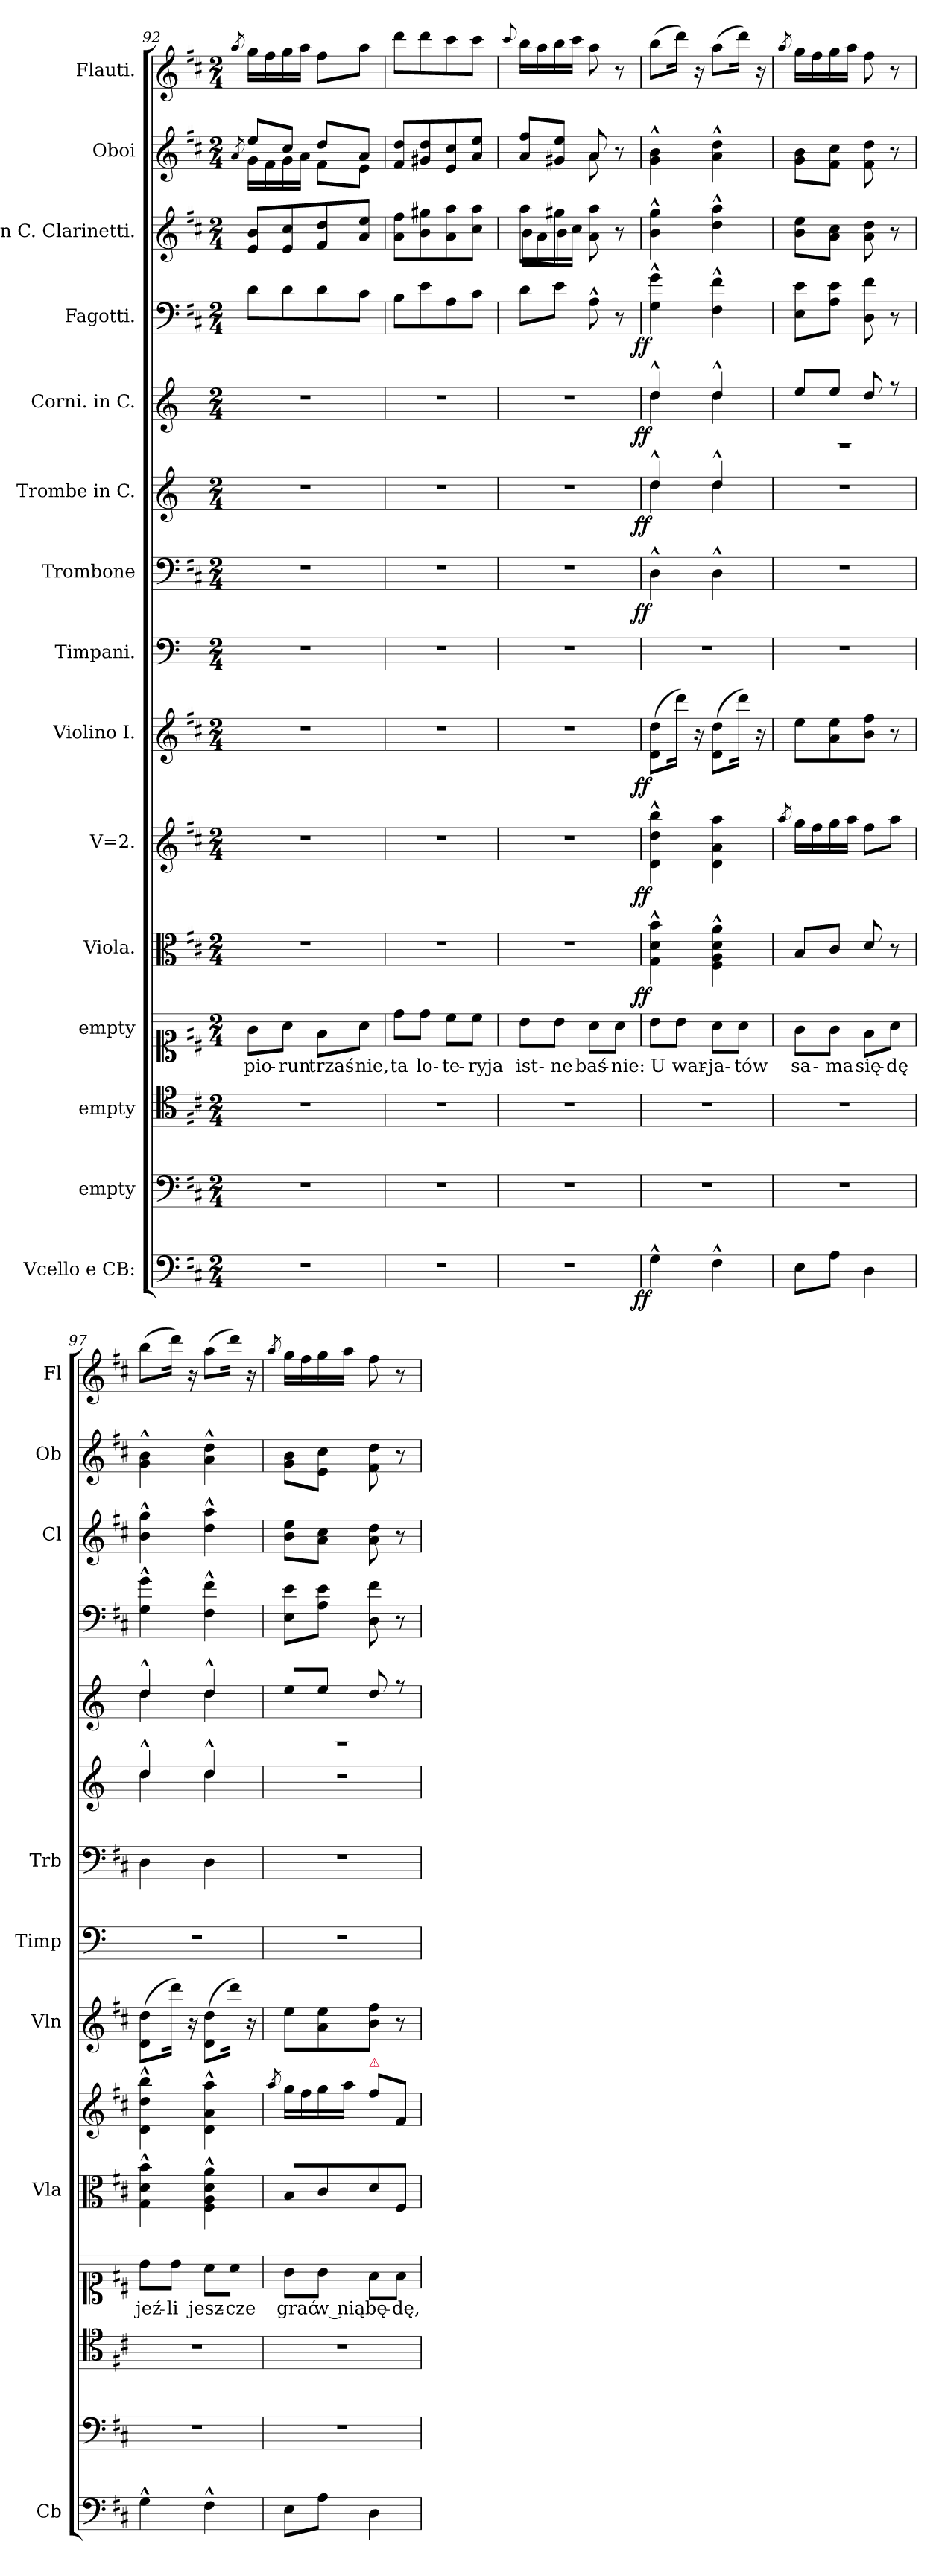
**kern	**dynam	**kern	**kern	**kern	**text	**kern	**dynam	**kern	**dynam	**kern	**dynam	**kern	**kern	**dynam	**kern	**dynam	**kern	**dynam	**kern	**dynam	**kern	**kern	**kern
*part15	*part15	*part14	*part13	*part12	*part12	*part11	*part11	*part10	*part10	*part9	*part9	*part8	*part7	*part7	*part6	*part6	*part5	*part5	*part4	*part4	*part3	*part2	*part1
*staff15	*staff15	*staff14	*staff13	*staff12	*staff12	*staff11	*staff11	*staff10	*staff10	*staff9	*staff9	*staff8	*staff7	*staff7	*staff6	*staff6	*staff5	*staff5	*staff4	*staff4	*staff3	*staff2	*staff1
*I"Vcello e CB:	*	*I"empty	*I"empty	*I"empty	*	*I"Viola.	*	*I"V=2.	*	*I"Violino I.	*	*I"Timpani.	*I"Trombone	*	*I"Trombe in C.	*	*I"Corni. in C.	*	*I"Fagotti.	*	*I"in C. Clarinetti.	*I"Oboi	*I"Flauti.
*I'Cb	*	*	*	*	*	*I'Vla	*	*	*	*I'Vln	*	*I'Timp	*I'Trb	*	*	*	*	*	*	*	*I'Cl	*I'Ob	*I'Fl
*clefF4	*	*clefF4	*clefC4	*clefC1	*	*clefC3	*	*clefG2	*	*clefG2	*	*clefF4	*clefF4	*	*clefG2	*	*clefG2	*	*clefF4	*	*clefG2	*clefG2	*clefG2
*k[f#c#]	*	*k[f#c#]	*k[f#c#]	*k[f#c#]	*	*k[f#c#]	*	*k[f#c#]	*	*k[f#c#]	*	*k[]	*k[f#c#]	*	*k[]	*	*k[]	*	*k[f#c#]	*	*k[f#c#]	*k[f#c#]	*k[f#c#]
*M2/4	*	*M2/4	*M2/4	*M2/4	*	*M2/4	*	*M2/4	*	*M2/4	*	*M2/4	*M2/4	*	*M2/4	*	*M2/4	*	*M2/4	*	*M2/4	*M2/4	*M2/4
=92	=92	=92	=92	=92	=92	=92	=92	=92	=92	=92	=92	=92	=92	=92	=92	=92	=92	=92	=92	=92	=92	=92	=92
*	*	*	*	*	*	*	*	*	*	*	*	*	*	*	*	*	*	*	*	*	*	*^	*
.	.	.	.	.	.	.	.	.	.	.	.	.	.	.	.	.	.	.	.	.	.	.	8qa/	8qaa/
2r	.	2r	2r	8g\L	pio-	2r	.	2r	.	2r	.	2r	2r	.	2r	.	2r	.	8d\L	.	8e/ 8b/L	8ee/L	16g\LL	16gg\LL
.	.	.	.	.	.	.	.	.	.	.	.	.	.	.	.	.	.	.	.	.	.	.	16f#\	16ff#\
.	.	.	.	8a\J	-run	.	.	.	.	.	.	.	.	.	.	.	.	.	8d\	.	8e/ 8cc#/	8cc#/J	16g\	16gg\
.	.	.	.	.	.	.	.	.	.	.	.	.	.	.	.	.	.	.	.	.	.	.	16a\JJ	16aa\JJ
.	.	.	.	8f#\L	trzaś-	.	.	.	.	.	.	.	.	.	.	.	.	.	8d\	.	8f#/ 8dd/	8dd/L	8f#\L	8ff#\L
.	.	.	.	8a\J	-nie,	.	.	.	.	.	.	.	.	.	.	.	.	.	8c#\J	.	8a/ 8ee/J	8a/J	8e\J	8aa\J
*	*	*	*	*	*	*	*	*	*	*	*	*	*	*	*	*	*	*	*	*	*	*v	*v	*
=93	=93	=93	=93	=93	=93	=93	=93	=93	=93	=93	=93	=93	=93	=93	=93	=93	=93	=93	=93	=93	=93	=93	=93
2r	.	2r	2r	8dd\L	ta	2r	.	2r	.	2r	.	2r	2r	.	2r	.	2r	.	8B\L	.	8a\ 8ff#\L	8f#/ 8dd/L	8ddd\L
.	.	.	.	8dd\J	lo-	.	.	.	.	.	.	.	.	.	.	.	.	.	8e\	.	8b\ 8gg#X\	8g#X/ 8dd/	8ddd\
.	.	.	.	8cc#\L	-te-	.	.	.	.	.	.	.	.	.	.	.	.	.	8A\	.	8a\ 8aa\	8e/ 8cc#/	8ccc#\
.	.	.	.	8cc#\J	-ryja	.	.	.	.	.	.	.	.	.	.	.	.	.	8c#\J	.	8cc#\ 8aa\J	8a/ 8ee/J	8ccc#\J
=94	=94	=94	=94	=94	=94	=94	=94	=94	=94	=94	=94	=94	=94	=94	=94	=94	=94	=94	=94	=94	=94	=94	=94
.	.	.	.	.	.	.	.	.	.	.	.	.	.	.	.	.	.	.	.	.	.	.	8qqccc#/
*	*	*	*	*	*	*	*	*	*	*	*	*	*	*	*	*	*	*	*	*	*^	*^	*
2r	.	2r	2r	8b\L	ist-	2r	.	2r	.	2r	.	2r	2r	.	2r	.	2r	.	8d\L	.	8aa\L	16b\LL	8a/ 8ff#/L	4ryy	16bb\LL
.	.	.	.	.	.	.	.	.	.	.	.	.	.	.	.	.	.	.	.	.	.	16a\	.	.	16aa\
.	.	.	.	8b\J	-ne	.	.	.	.	.	.	.	.	.	.	.	.	.	8e\J	.	8gg#X\J	16b\	8g#X/ 8ee/J	.	16bb\
.	.	.	.	.	.	.	.	.	.	.	.	.	.	.	.	.	.	.	.	.	.	16cc#\JJ	.	.	16ccc#\JJ
.	.	.	.	8a\L	baś-	.	.	.	.	.	.	.	.	.	.	.	.	.	8A^^\	.	8a\ 8aa\	4ryy	8a/	8a\	8aa\
.	.	.	.	8a\J	-nie:	.	.	.	.	.	.	.	.	.	.	.	.	.	8r	.	8r	.	8r	8ryy	8r
*	*	*	*	*	*	*	*	*	*	*	*	*	*	*	*	*	*	*	*	*	*v	*v	*	*	*
=95	=95	=95	=95	=95	=95	=95	=95	=95	=95	=95	=95	=95	=95	=95	=95	=95	=95	=95	=95	=95	=95	=95	=95	=95
*	*	*	*	*	*	*	*	*	*	*	*	*	*	*	*^	*	*^	*	*	*	*	*	*	*
!	!LO:DY:rj	!	!	!	!	!	!LO:DY:rj	!	!LO:DY:rj	!	!LO:DY:rj	!	!	!LO:DY:rj	!	!	!LO:DY:rj	!	!	!LO:DY:rj	!	!LO:DY:rj	!	!	!	!
*	*	*	*	*	*	*	*	*	*	*	*	*	*	*	*	*	*	*	*	*	*	*	*	*v	*v	*
4G^^\	ff	2r	2r	8b\L	U	4G^^\ 4d^^\ 4b^^\	ff	4d^^\ 4dd^^\ 4bb^^\	ff	(8d\ 8dd\L	ff	2r	4D^^\	ff	4dd^^/	4dd\	ff	4dd^^/	4dd\	ff	4G^^\ 4g^^\	ff	4b^^\ 4gg^^\	4g^^\ 4b^^\	(8bb\L
.	.	.	.	8b\J	war-	.	.	.	.	16ddd\Jk)	.	.	.	.	.	.	.	.	.	.	.	.	.	.	16ddd\Jk)
.	.	.	.	.	.	.	.	.	.	16r	.	.	.	.	.	.	.	.	.	.	.	.	.	.	16r
4F#^^\	.	.	.	8a\L	-ja-	4F#^^\ 4A^^\ 4d^^\ 4a^^\	.	4d\ 4a\ 4aa\	.	(8d\ 8dd\L	.	.	4D^^\	.	4dd^^/	4dd\	.	4dd^^/	4dd\	.	4F#^^\ 4f#^^\	.	4dd^^\ 4aa^^\	4a^^\ 4dd^^\	(8aa\L
.	.	.	.	8a\J	-tów	.	.	.	.	16ddd\Jk)	.	.	.	.	.	.	.	.	.	.	.	.	.	.	16ddd\Jk)
.	.	.	.	.	.	.	.	.	.	16r	.	.	.	.	.	.	.	.	.	.	.	.	.	.	16r
*	*	*	*	*	*	*	*	*	*	*	*	*	*	*	*v	*v	*	*	*	*	*	*	*	*	*
=96	=96	=96	=96	=96	=96	=96	=96	=96	=96	=96	=96	=96	=96	=96	=96	=96	=96	=96	=96	=96	=96	=96	=96	=96
.	.	.	.	.	.	.	.	8qaa/	.	.	.	.	.	.	.	.	.	.	.	.	.	.	.	8qaa/
8E\L	.	2r	2r	8g\L	sa-	8B/L	.	16gg\LL	.	8ee\L	.	2r	2r	.	2r	.	2rF	8ee/L	.	8E\ 8e\L	.	8b\ 8ee\L	8g\ 8b\L	16gg\LL
.	.	.	.	.	.	.	.	16ff#\	.	.	.	.	.	.	.	.	.	.	.	.	.	.	.	16ff#\
8A\J	.	.	.	8g\J	-ma	8c#/J	.	16gg\	.	8a\ 8ee\	.	.	.	.	.	.	.	8ee/J	.	8A\ 8e\J	.	8a\ 8cc#\J	8f#\ 8cc#\J	16gg\
.	.	.	.	.	.	.	.	16aa\JJ	.	.	.	.	.	.	.	.	.	.	.	.	.	.	.	16aa\JJ
4D\	.	.	.	8f#\L	się-	8d/	.	8ff#\L	.	8b\ 8ff#\J	.	.	.	.	.	.	.	8dd/	.	8D\ 8f#\	.	8a\ 8dd\	8f#\ 8dd\	8ff#\
.	.	.	.	8a\J	-dę	8r	.	8aa\J	.	8r	.	.	.	.	.	.	.	8rff	.	8r	.	8r	8r	8r
=97	=97	=97	=97	=97	=97	=97	=97	=97	=97	=97	=97	=97	=97	=97	=97	=97	=97	=97	=97	=97	=97	=97	=97	=97
*	*	*	*	*	*	*	*	*	*	*	*	*	*	*	*^	*	*	*	*	*	*	*	*	*
4G^^\	.	2r	2r	8b\L	jeź-	4G^^\ 4d^^\ 4b^^\	.	4d^^\ 4dd^^\ 4bb^^\	.	(8d\ 8dd\L	.	2r	4D\	.	4dd^^/	4dd\	.	4dd^^/	4dd\	.	4G^^\ 4g^^\	.	4b^^\ 4gg^^\	4g^^\ 4b^^\	(8bb\L
.	.	.	.	8b\J	-li	.	.	.	.	16ddd\Jk)	.	.	.	.	.	.	.	.	.	.	.	.	.	.	16ddd\Jk)
.	.	.	.	.	.	.	.	.	.	16r	.	.	.	.	.	.	.	.	.	.	.	.	.	.	16r
4F#^^\	.	.	.	8a\L	jesz-	4F#^^\ 4A^^\ 4d^^\ 4a^^\	.	4d^^\ 4a^^\ 4aa^^\	.	(8d\ 8dd\L	.	.	4D\	.	4dd^^/	4dd\	.	4dd^^/	4dd\	.	4F#^^\ 4f#^^\	.	4dd^^\ 4aa^^\	4a^^\ 4dd^^\	(8aa\L
.	.	.	.	8a\J	-cze	.	.	.	.	16ddd\Jk)	.	.	.	.	.	.	.	.	.	.	.	.	.	.	16ddd\Jk)
.	.	.	.	.	.	.	.	.	.	16r	.	.	.	.	.	.	.	.	.	.	.	.	.	.	16r
*	*	*	*	*	*	*	*	*	*	*	*	*	*	*	*v	*v	*	*	*	*	*	*	*	*	*
=98	=98	=98	=98	=98	=98	=98	=98	=98	=98	=98	=98	=98	=98	=98	=98	=98	=98	=98	=98	=98	=98	=98	=98	=98
.	.	.	.	.	.	.	.	8qaa/	.	.	.	.	.	.	.	.	.	.	.	.	.	.	.	8qaa/
8E\L	.	2r	2r	8g\L	grać	8B/L	.	16gg\LL	.	8ee\L	.	2r	2r	.	2r	.	2rF	8ee/L	.	8E\ 8e\L	.	8b\ 8ee\L	8g\ 8b\L	16gg\LL
.	.	.	.	.	.	.	.	16ff#\	.	.	.	.	.	.	.	.	.	.	.	.	.	.	.	16ff#\
8A\J	.	.	.	8g\J	w nią	8c#/	.	16gg\	.	8a\ 8ee\	.	.	.	.	.	.	.	8ee/J	.	8A\ 8e\J	.	8a\ 8cc#\J	8e\ 8cc#\J	16gg\
.	.	.	.	.	.	.	.	16aa\JJ	.	.	.	.	.	.	.	.	.	.	.	.	.	.	.	16aa\JJ
!	!	!	!	!	!	!	!	!LO:TX:a:color=crimson:t=⚠	!	!	!	!	!	!	!	!	!	!	!	!	!	!	!	!
4D\	.	.	.	8f#\L	bę-	8d/	.	8ff#\L	.	8b\ 8ff#\J	.	.	.	.	.	.	.	8dd/	.	8D\ 8f#\	.	8a\ 8dd\	8f#\ 8dd\	8ff#\
.	.	.	.	8f#\J	-dę,	8F#/J	.	8f#/J	.	8r	.	.	.	.	.	.	.	8rff	.	8r	.	8r	8r	8r
*	*	*	*	*	*	*	*	*	*	*	*	*	*	*	*	*	*v	*v	*	*	*	*	*	*
=	=	=	=	=	=	=	=	=	=	=	=	=	=	=	=	=	=	=	=	=	=	=	=
*-	*-	*-	*-	*-	*-	*-	*-	*-	*-	*-	*-	*-	*-	*-	*-	*-	*-	*-	*-	*-	*-	*-	*-
